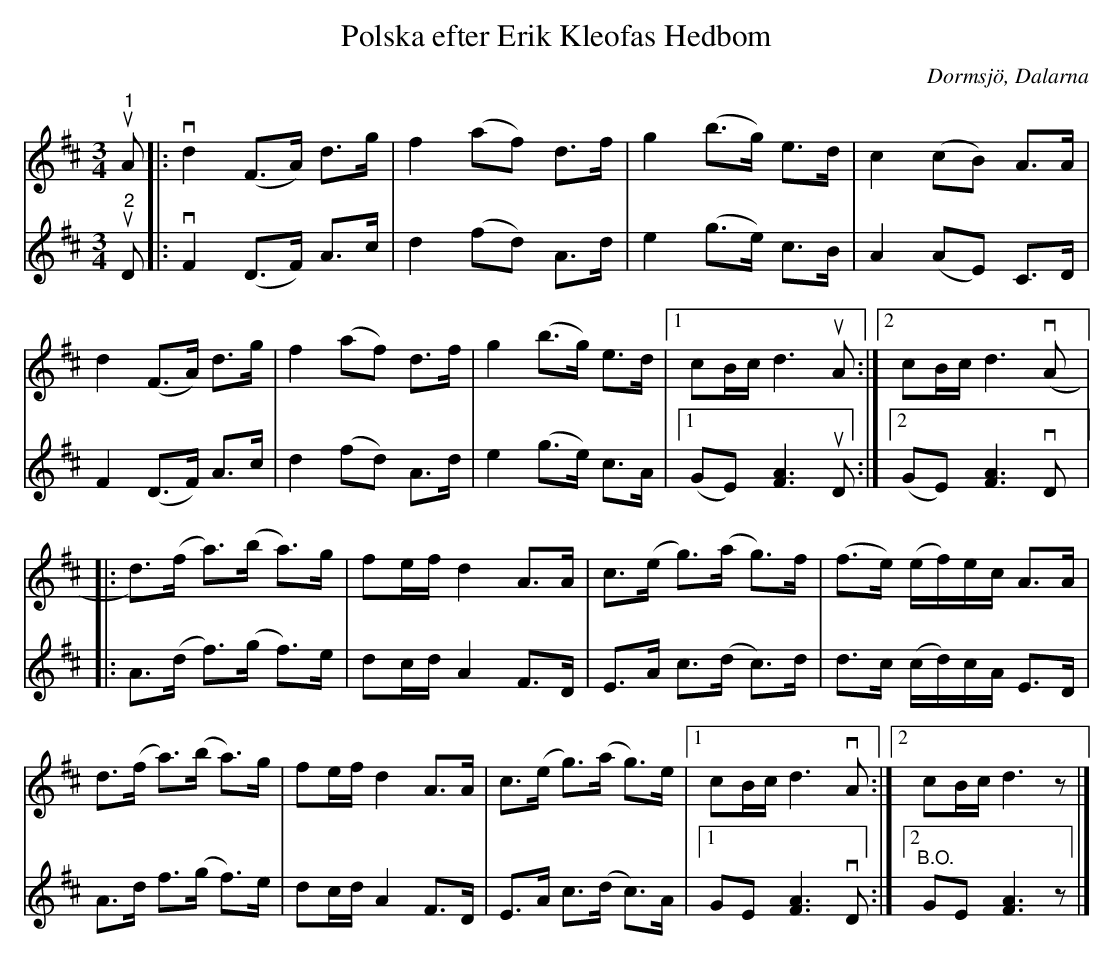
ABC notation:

X:1
T:Polska efter Erik Kleofas Hedbom
O:Dormsjö, Dalarna
L:1/8
M:3/4
K:D
V:1
"^1"u A |:v d2 (F>A) d>g | f2 (af) d>f | g2 (b>g) e>d | c2 (cB) A>A |
d2 (F>A) d>g | f2 (af) d>f | g2 (b>g) e>d |1 cB/c/ d3u A :|2 cB/c/ d3v (A |:
d>)(f a>)(b a>)g | fe/f/ d2 A>A | c>(e g>)(a g>)f | (f>e) (e/f/)e/c/ A>A |
d>(f a>)(b a>)g | fe/f/ d2 A>A | c>(e g>)(a g>)e |1 cB/c/ d3v A :|2 cB/c/ d3 z |]
V:2
"^2"u D |:v F2 (D>F) A>c | d2 (fd) A>d | e2 (g>e) c>B | A2 (AE) C>D |
F2 (D>F) A>c | d2 (fd) A>d | e2 (g>e) c>A |1 (GE) [FA]3u D :|2 (GE) [FA]3v D |:
A>(d f>)(g f>)e | dc/d/ A2 F>D | E>A c>(d c>)d | d>c (c/d/)c/A/ E>D |
A>d f>(g f>)e | dc/d/ A2 F>D | E>A c>(d c>)A |1 GE [FA]3v D :|2 "^B.O." GE [FA]3 z |]
